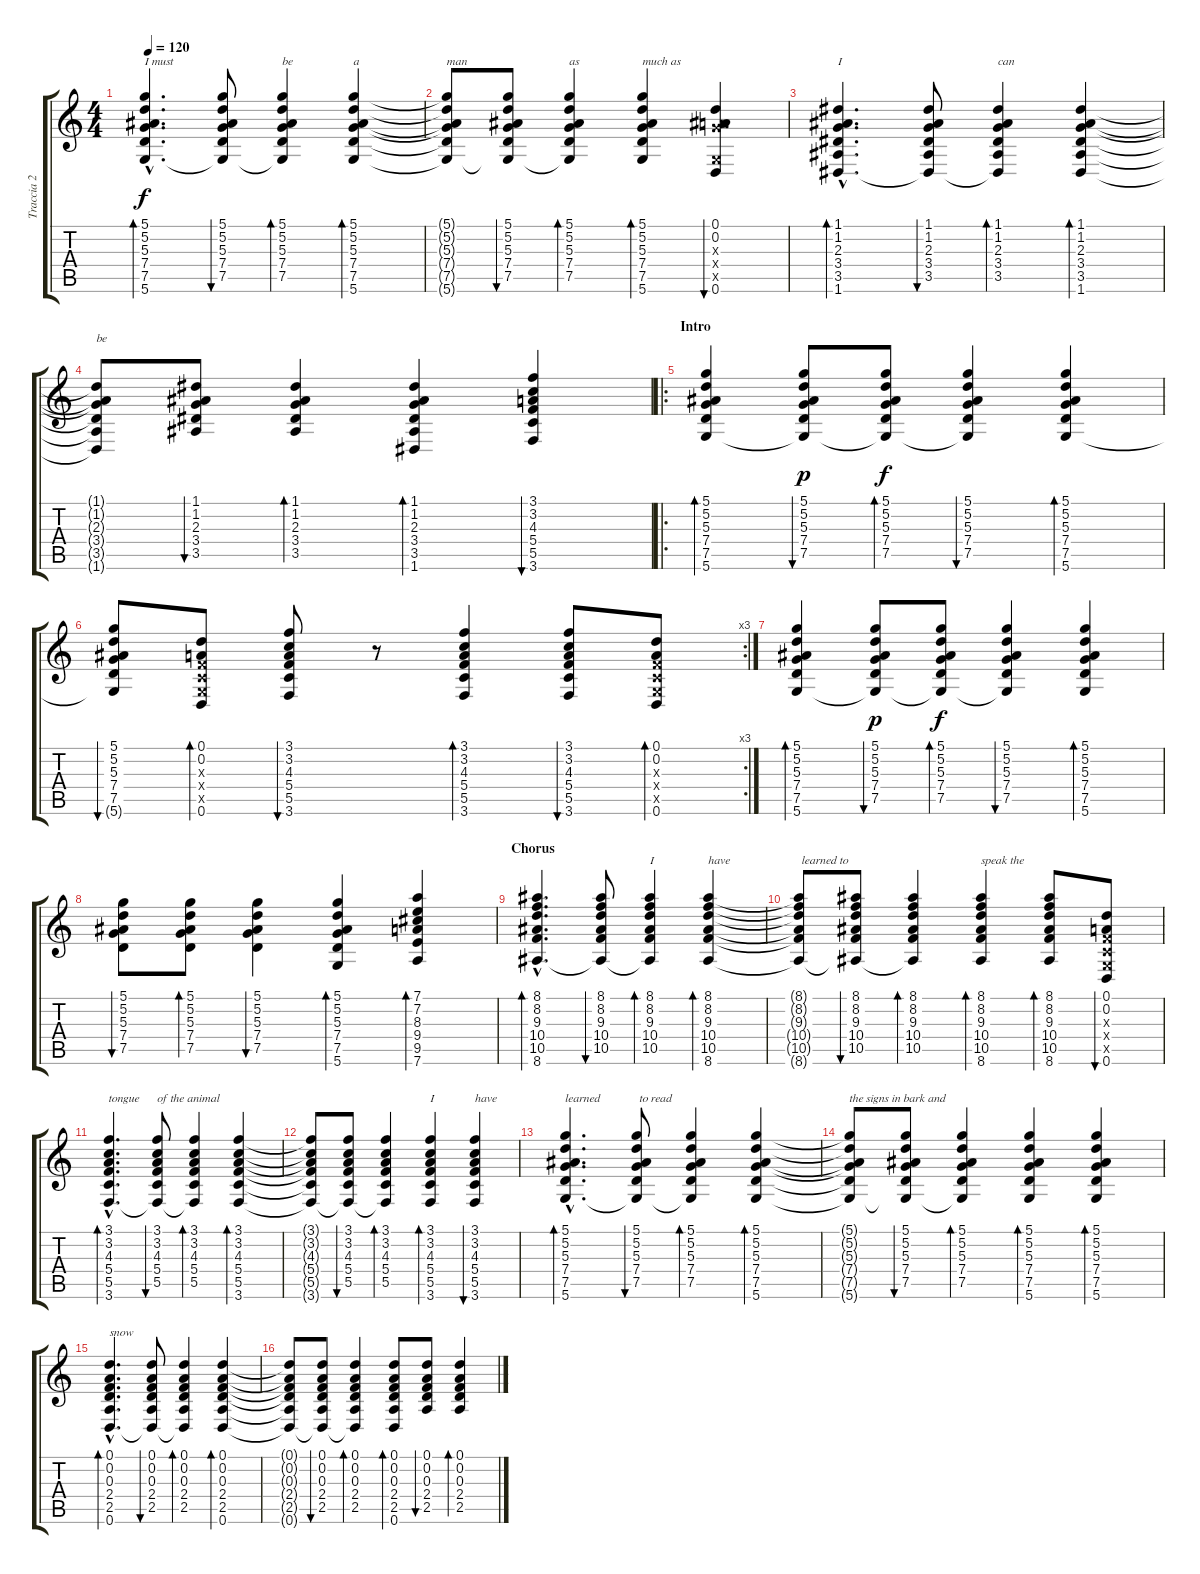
\track ("Traccia 2" "Traccia 2") {instrument acousticguitarnylon}
\staff {score tabs}
\tuning (D4 A3 F3 C3 G2 D2) {hide}
\ts (4 4)
\tempo 120
\clef g2
\ks c
(5.1{hac} 5.2{hac} 5.3{hac} 7.4{hac} 7.5{hac} 5.6{hac}).4{d bd 60 txt "I must " dy f} (5.1 5.2 5.3 7.4 7.5 5.6{t}).8{bu 60} (5.1 5.2 5.3 7.4 7.5 5.6{t}).4{bd 60 txt "be "} (5.1 5.2 5.3 7.4 7.5 5.6).4{bd 60 txt "a "} |
(5.1{t} 5.2{t} 5.3{t} 7.4{t} 7.5{t} 5.6{t}).8{txt "man "} (5.1 5.2 5.3 7.4 7.5 5.6{t}).8{bu 60} (5.1 5.2 5.3 7.4 7.5 5.6{t}).4{bd 60 txt "as "} (5.1 5.2 5.3 7.4 7.5 5.6).4{bd 60 txt "much as "} (0.1 0.2 5.3{x} 7.4{x} 0.5{x} 0.6).4{bu 60} |
(1.1{hac} 1.2{hac} 2.3{hac} 3.4{hac} 3.5{hac} 1.6{hac}).4{d bd 60 txt "I "} (1.1 1.2 2.3 3.4 3.5 1.6{t}).8{bu 60} (1.1 1.2 2.3 3.4 3.5 1.6{t}).4{bd 60 txt "can "} (1.1 1.2 2.3 3.4 3.5 1.6).4{bd 60} |
(1.1{t} 1.2{t} 2.3{t} 3.4{t} 3.5{t} 1.6{t}).8{txt "be"} (1.1 1.2 2.3 3.4 3.5).8{bu 60} (1.1 1.2 2.3 3.4 3.5).4{bd 60} (1.1 1.2 2.3 3.4 3.5 1.6).4{bd 60} (3.1 3.2 4.3 5.4 5.5 3.6).4{bu 60} |
\ro
\section ("" "Intro")
(5.1 5.2 5.3 7.4 7.5 5.6).4{bd 60} (5.1 5.2 5.3 7.4 7.5 5.6{t}).8{bu 60 dy p} (5.1 5.2 5.3 7.4 7.5 5.6{t}).8{bd 60 dy f} (5.1 5.2 5.3 7.4 7.5 5.6{t}).4{bu 60} (5.1 5.2 5.3 7.4 7.5 5.6).4{bd 60} |
\rc 3
(5.1 5.2 5.3 7.4 7.5 5.6{t}).8{bu 60} (0.1 0.2 0.3{x} 0.4{x} 0.5{x} 0.6).8{bd 60} (3.1 3.2 4.3 5.4 5.5 3.6).8{bu 60} r.8 (3.1 3.2 4.3 5.4 5.5 3.6).4{bd 60} (3.1 3.2 4.3 5.4 5.5 3.6).8{bu 60} (0.1 0.2 0.3{x} 0.4{x} 0.5{x} 0.6).8{bd 60} |
(5.1 5.2 5.3 7.4 7.5 5.6).4{bd 60} (5.1 5.2 5.3 7.4 7.5 5.6{t}).8{bu 60 dy p} (5.1 5.2 5.3 7.4 7.5 5.6{t}).8{bd 60 dy f} (5.1 5.2 5.3 7.4 7.5 5.6{t}).4{bu 60} (5.1 5.2 5.3 7.4 7.5 5.6).4{bd 60} |
(5.1 5.2 5.3 7.4 7.5).8{bu 60} (5.1 5.2 5.3 7.4 7.5).8{bd 60} (5.1 5.2 5.3 7.4 7.5).4{bu 60} (5.1 5.2 5.3 7.4 7.5 5.6).4{bd 60} (7.1 7.2 8.3 9.4 9.5 7.6).4{bd 60} |
\section ("" "Chorus")
(8.1{hac} 8.2{hac} 9.3{hac} 10.4{hac} 10.5{hac} 8.6{hac}).4{d bd 60} (8.1 8.2 9.3 10.4 10.5 8.6{t}).8{bu 60} (8.1 8.2 9.3 10.4 10.5 8.6{t}).4{bd 60 txt "I "} (8.1 8.2 9.3 10.4 10.5 8.6).4{bd 60 txt "have"} |
(8.1{t} 8.2{t} 9.3{t} 10.4{t} 10.5{t} 8.6{t}).8{txt " learned to "} (8.1 8.2 9.3 10.4 10.5 8.6{t}).8{bu 60} (8.1 8.2 9.3 10.4 10.5 8.6{t}).4{bd 60} (8.1 8.2 9.3 10.4 10.5 8.6).4{bd 60 txt "speak the"} (8.1 8.2 9.3 10.4 10.5 8.6).8{bd 60} (0.1 0.2 0.3{x} 0.4{x} 0.5{x} 0.6).8{bu 60} |
(3.1{hac} 3.2{hac} 4.3{hac} 5.4{hac} 5.5{hac} 3.6{hac}).4{d bd 60 txt "tongue "} (3.1 3.2 4.3 5.4 5.5 3.6{t}).8{bu 60 txt "of the animal"} (3.1 3.2 4.3 5.4 5.5 3.6{t}).4{bd 60} (3.1 3.2 4.3 5.4 5.5 3.6).4{bd 60} |
(3.1{t} 3.2{t} 4.3{t} 5.4{t} 5.5{t} 3.6{t}).8 (3.1 3.2 4.3 5.4 5.5 3.6{t}).8{bu 60} (3.1 3.2 4.3 5.4 5.5 3.6{t}).4{bd 60} (3.1 3.2 4.3 5.4 5.5 3.6).4{bd 60 txt "I"} (3.1 3.2 4.3 5.4 5.5 3.6).4{bu 60 txt "have"} |
(5.1{hac} 5.2{hac} 5.3{hac} 7.4{hac} 7.5{hac} 5.6{hac}).4{d bd 60 txt "learned"} (5.1 5.2 5.3 7.4 7.5 5.6{t}).8{bu 60 txt " to read "} (5.1 5.2 5.3 7.4 7.5 5.6{t}).4{bd 60} (5.1 5.2 5.3 7.4 7.5 5.6).4{bd 60} |
(5.1{t} 5.2{t} 5.3{t} 7.4{t} 7.5{t} 5.6{t}).8{txt "the signs in bark and "} (5.1 5.2 5.3 7.4 7.5 5.6{t}).8{bu 60} (5.1 5.2 5.3 7.4 7.5 5.6{t}).4{bd 60} (5.1 5.2 5.3 7.4 7.5 5.6).4{bd 60} (5.1 5.2 5.3 7.4 7.5 5.6).4{bd 60} |
(0.1{hac} 0.2{hac} 0.3{hac} 2.4{hac} 2.5{hac} 0.6{hac}).4{d bd 240 txt "snow"} (0.1 0.2 0.3 2.4 2.5 0.6{t}).8{bu 60} (0.1 0.2 0.3 2.4 2.5 0.6{t}).4{bd 60} (0.1 0.2 0.3 2.4 2.5 0.6).4{bd 60} |
(0.1{t} 0.2{t} 0.3{t} 2.4{t} 2.5{t} 0.6{t}).8 (0.1 0.2 0.3 2.4 2.5 0.6{t}).8{bu 60} (0.1 0.2 0.3 2.4 2.5 0.6{t}).4{bd 60} (0.1 0.2 0.3 2.4 2.5 0.6).8{bd 60} (0.1 0.2 0.3 2.4 2.5).8{bu 60} (0.1 0.2 0.3 2.4 2.5).4{bd 60}
